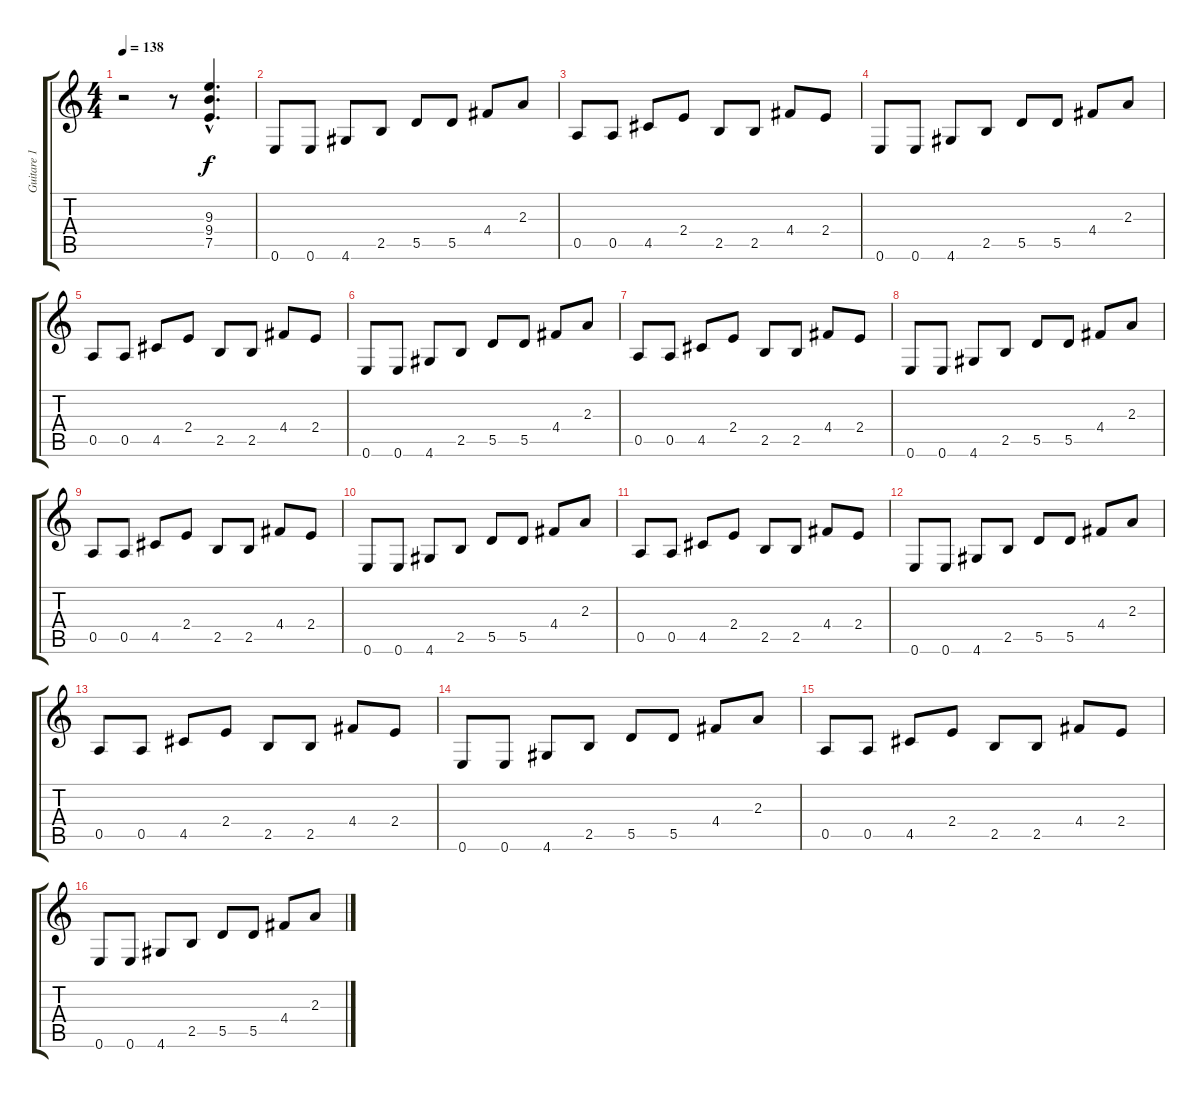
\track ("Guitare 1" "Guitare 1") {instrument distortionguitar}
\staff {score tabs}
\tuning (E4 B3 G3 D3 A2 E2) {hide}
\ts (4 4)
\tempo 138
\clef g2
\ks c
r.2{dy f} r.8 (9.3{hac} 9.4{hac} 7.5{hac}).4{d} |
0.6.8 0.6.8 4.6.8 2.5.8 5.5.8 5.5.8 4.4.8 2.3.8 |
0.5.8 0.5.8 4.5.8 2.4.8 2.5.8 2.5.8 4.4.8 2.4.8 |
0.6.8 0.6.8 4.6.8 2.5.8 5.5.8 5.5.8 4.4.8 2.3.8 |
0.5.8 0.5.8 4.5.8 2.4.8 2.5.8 2.5.8 4.4.8 2.4.8 |
0.6.8 0.6.8 4.6.8 2.5.8 5.5.8 5.5.8 4.4.8 2.3.8 |
0.5.8 0.5.8 4.5.8 2.4.8 2.5.8 2.5.8 4.4.8 2.4.8 |
0.6.8 0.6.8 4.6.8 2.5.8 5.5.8 5.5.8 4.4.8 2.3.8 |
0.5.8 0.5.8 4.5.8 2.4.8 2.5.8 2.5.8 4.4.8 2.4.8 |
0.6.8 0.6.8 4.6.8 2.5.8 5.5.8 5.5.8 4.4.8 2.3.8 |
0.5.8 0.5.8 4.5.8 2.4.8 2.5.8 2.5.8 4.4.8 2.4.8 |
0.6.8 0.6.8 4.6.8 2.5.8 5.5.8 5.5.8 4.4.8 2.3.8 |
0.5.8 0.5.8 4.5.8 2.4.8 2.5.8 2.5.8 4.4.8 2.4.8 |
0.6.8 0.6.8 4.6.8 2.5.8 5.5.8 5.5.8 4.4.8 2.3.8 |
0.5.8 0.5.8 4.5.8 2.4.8 2.5.8 2.5.8 4.4.8 2.4.8 |
0.6.8 0.6.8 4.6.8 2.5.8 5.5.8 5.5.8 4.4.8 2.3.8
